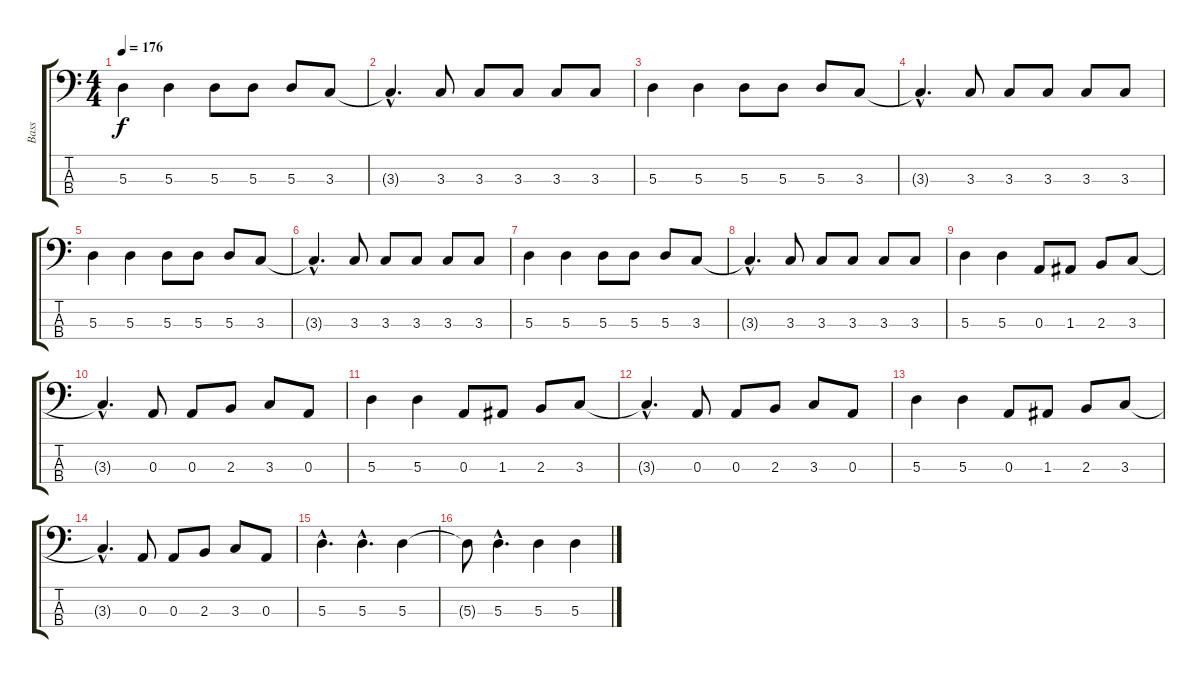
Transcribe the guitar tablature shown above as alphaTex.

\track ("Bass" "Bass") {instrument electricbasspick}
\staff {score tabs}
\tuning (G2 D2 A1 E1) {hide}
\ts (4 4)
\tempo 176
\clef f4
\ks c
5.3.4{dy f} 5.3.4 5.3.8 5.3.8 5.3.8 3.3.8 |
3.3{hac t}.4{d} 3.3.8 3.3.8 3.3.8 3.3.8 3.3.8 |
5.3.4 5.3.4 5.3.8 5.3.8 5.3.8 3.3.8 |
3.3{hac t}.4{d} 3.3.8 3.3.8 3.3.8 3.3.8 3.3.8 |
5.3.4 5.3.4 5.3.8 5.3.8 5.3.8 3.3.8 |
3.3{hac t}.4{d} 3.3.8 3.3.8 3.3.8 3.3.8 3.3.8 |
5.3.4 5.3.4 5.3.8 5.3.8 5.3.8 3.3.8 |
3.3{hac t}.4{d} 3.3.8 3.3.8 3.3.8 3.3.8 3.3.8 |
5.3.4 5.3.4 0.3.8 1.3.8 2.3.8 3.3.8 |
3.3{hac t}.4{d} 0.3.8 0.3.8 2.3.8 3.3.8 0.3.8 |
5.3.4 5.3.4 0.3.8 1.3.8 2.3.8 3.3.8 |
3.3{hac t}.4{d} 0.3.8 0.3.8 2.3.8 3.3.8 0.3.8 |
5.3.4 5.3.4 0.3.8 1.3.8 2.3.8 3.3.8 |
3.3{hac t}.4{d} 0.3.8 0.3.8 2.3.8 3.3.8 0.3.8 |
5.3{hac}.4{d} 5.3{hac}.4{d} 5.3.4 |
5.3{t}.8 5.3{hac}.4{d} 5.3.4 5.3.4
